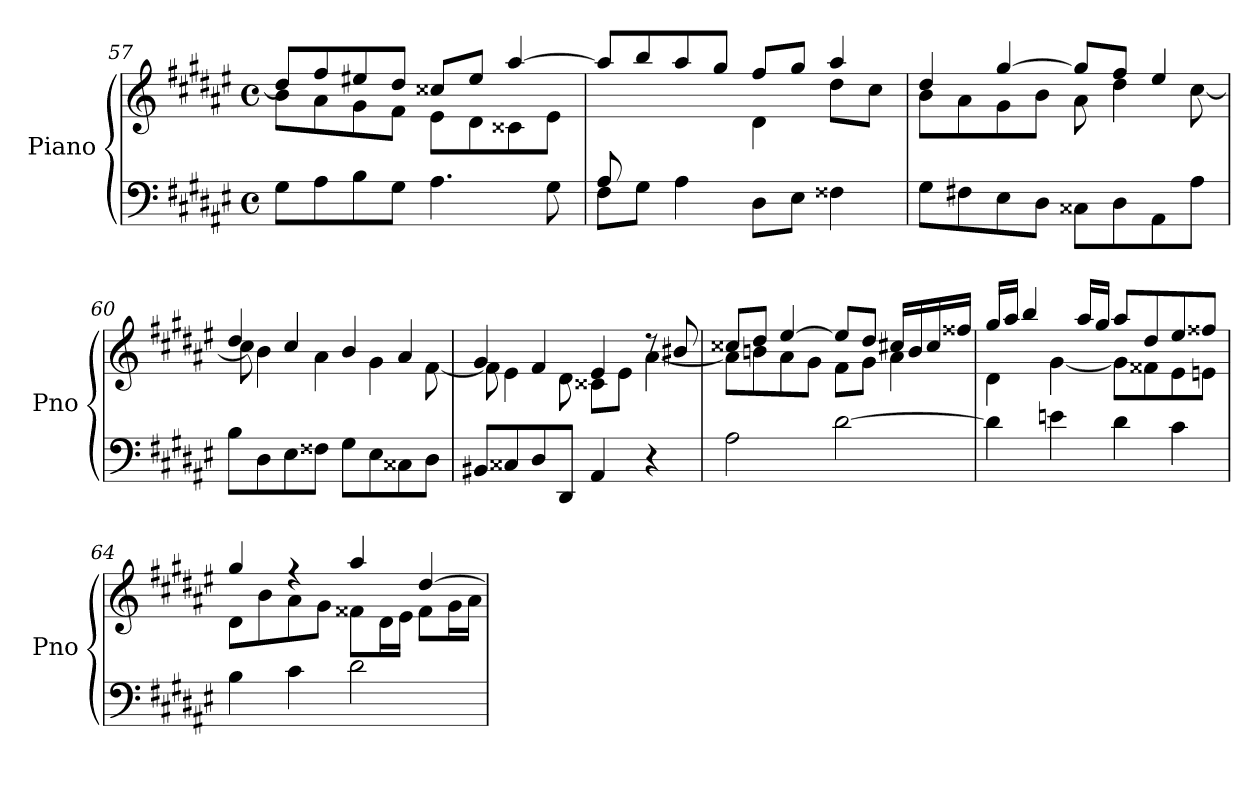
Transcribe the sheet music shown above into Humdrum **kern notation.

**kern	**kern
*part1	*part1
*staff2	*staff1
*I"Piano	*
*I'Pno	*
*clefF4	*clefG2
*k[f#c#g#d#a#e#]	*k[f#c#g#d#a#e#]
*F#:	*F#:
*M4/4	*M4/4
*met(c)	*met(c)
=57	=57
*	*^
8G#\L	8dd#/L]	8b\L
8A#\	8ff#/	8a#\
8B\	8ee#X/	8g#\
8G#\J	8dd#/J	8f#\J
4.A#\	8cc##X/L	8e#\L
.	8ee#/J	8d#\
.	[4aa#/	8c##X\
8G#\	.	8e#\J
=58	=58	=58
*^	*	*
8A#/L	8F#\L	8aa#/L]	8ryy
2..ryy	8G#\J	8bb/	8g#\
.	4A#\	8aa#/	8f#\
.	.	8gg#/J	8e#\J
.	8D#\L	8ff#/L	4d#\
.	8E#\J	8gg#/J	.
.	4F##X\	4aa#/	8dd#\L
.	.	.	8cc#\J
*v	*v	*	*
=59	=59	=59
8G#\L	4dd#/	8b\L
8F#X\	.	8a#\
8E#\	[4gg#/	8g#\
8D#\J	.	8b\J
8C##X\L	8gg#/L]	8a#\
8D#\	8ff#/J	4dd#\
8AA#\	4ee#/	.
8A#\J	.	[8cc#\
!!LO:LB:g=z	!!
=60	=60	=60
8B\L	4dd#/	8cc#\]
8D#\	.	4b\
8E#\	4cc#/	.
8F##X\J	.	4a#\
8G#\L	4b/	.
8E#\	.	4g#\
8C##X\	4a#/	.
8D#\J	.	[8f#\
=61	=61	=61
8BB#X/L	4g#/	8f#\]
8C##X/	.	4e#\
8D#/	4f#/	.
8DD#/J	.	8d#\
4AA#/	4e#/	8c##X\L
.	.	8e#\J
4r	8rdd	[4a#\
.	8b#X/	.
=62	=62	=62
2A#\	8cc##X/L	8a#\L]
.	8dd#/J	8bn\
.	[4ee#/	8a#\
.	.	8g#\J
[2d#\	8ee#/L]	8f#\L
.	8dd#/J	8g#\J
.	16cc#X/LL	4a#\
.	16b/	.
.	16cc#/	.
.	16ff##X/JJ	.
=63	=63	=63
4d#\]	16gg#/LL	4d#\
.	16aa#/JJ	.
.	4bb/	.
4en\	.	[4g#\
.	16aa#/LL	.
.	16gg#/JJ	.
4d#\	8aa#/L	8g#\L]
.	8dd#/	8f##X\
4c#\	8ee#/	8e#\
.	8ff##X/J	8en\J
!!LO:PB:g=z	!!
=64	=64	=64
4B\	4gg#/	8d#\L
.	.	8b\
4c#\	4rff	8a#\
.	.	8g#\J
2d#\	4aa#/	8f##X\L
.	.	16d#\L
.	.	16e#\JJ
.	[4dd#/	8f##\L
.	.	16g#\L
.	.	16a#\JJ
*	*v	*v
=	=
*-	*-
